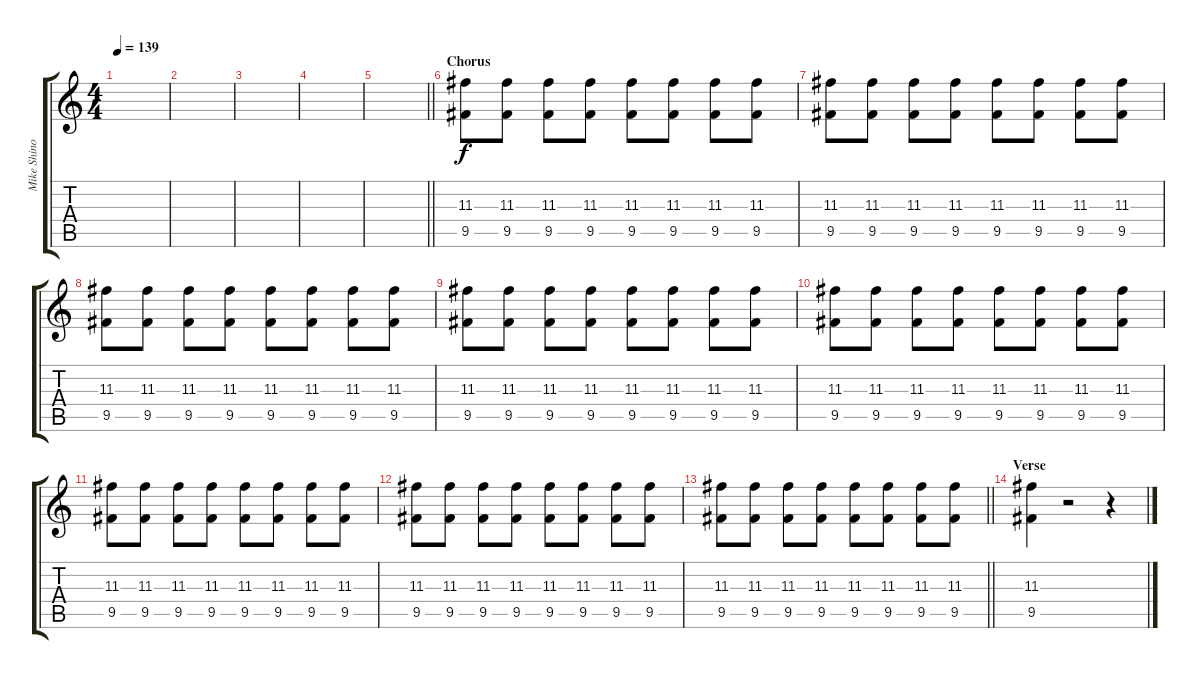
\track ("Mike Shinoda [Guitar]" "Mike Shino") {instrument distortionguitar}
\staff {score tabs}
\tuning (E4 B3 G3 D3 A2 E2) {hide}
\ts (4 4)
\tempo 139
\clef g2
\ks c
|
|
|
|
\barLineRight lightlight
|
\section ("" "Chorus")
(11.3 9.5).8 (11.3 9.5).8 (11.3 9.5).8 (11.3 9.5).8 (11.3 9.5).8 (11.3 9.5).8 (11.3 9.5).8 (11.3 9.5).8 |
(11.3 9.5).8 (11.3 9.5).8 (11.3 9.5).8 (11.3 9.5).8 (11.3 9.5).8 (11.3 9.5).8 (11.3 9.5).8 (11.3 9.5).8 |
(11.3 9.5).8 (11.3 9.5).8 (11.3 9.5).8 (11.3 9.5).8 (11.3 9.5).8 (11.3 9.5).8 (11.3 9.5).8 (11.3 9.5).8 |
(11.3 9.5).8 (11.3 9.5).8 (11.3 9.5).8 (11.3 9.5).8 (11.3 9.5).8 (11.3 9.5).8 (11.3 9.5).8 (11.3 9.5).8 |
(11.3 9.5).8 (11.3 9.5).8 (11.3 9.5).8 (11.3 9.5).8 (11.3 9.5).8 (11.3 9.5).8 (11.3 9.5).8 (11.3 9.5).8 |
(11.3 9.5).8 (11.3 9.5).8 (11.3 9.5).8 (11.3 9.5).8 (11.3 9.5).8 (11.3 9.5).8 (11.3 9.5).8 (11.3 9.5).8 |
(11.3 9.5).8 (11.3 9.5).8 (11.3 9.5).8 (11.3 9.5).8 (11.3 9.5).8 (11.3 9.5).8 (11.3 9.5).8 (11.3 9.5).8 |
\barLineRight lightlight
(11.3 9.5).8 (11.3 9.5).8 (11.3 9.5).8 (11.3 9.5).8 (11.3 9.5).8 (11.3 9.5).8 (11.3 9.5).8 (11.3 9.5).8 |
\section ("" "Verse")
(11.3 9.5).4 r.2 r.4
